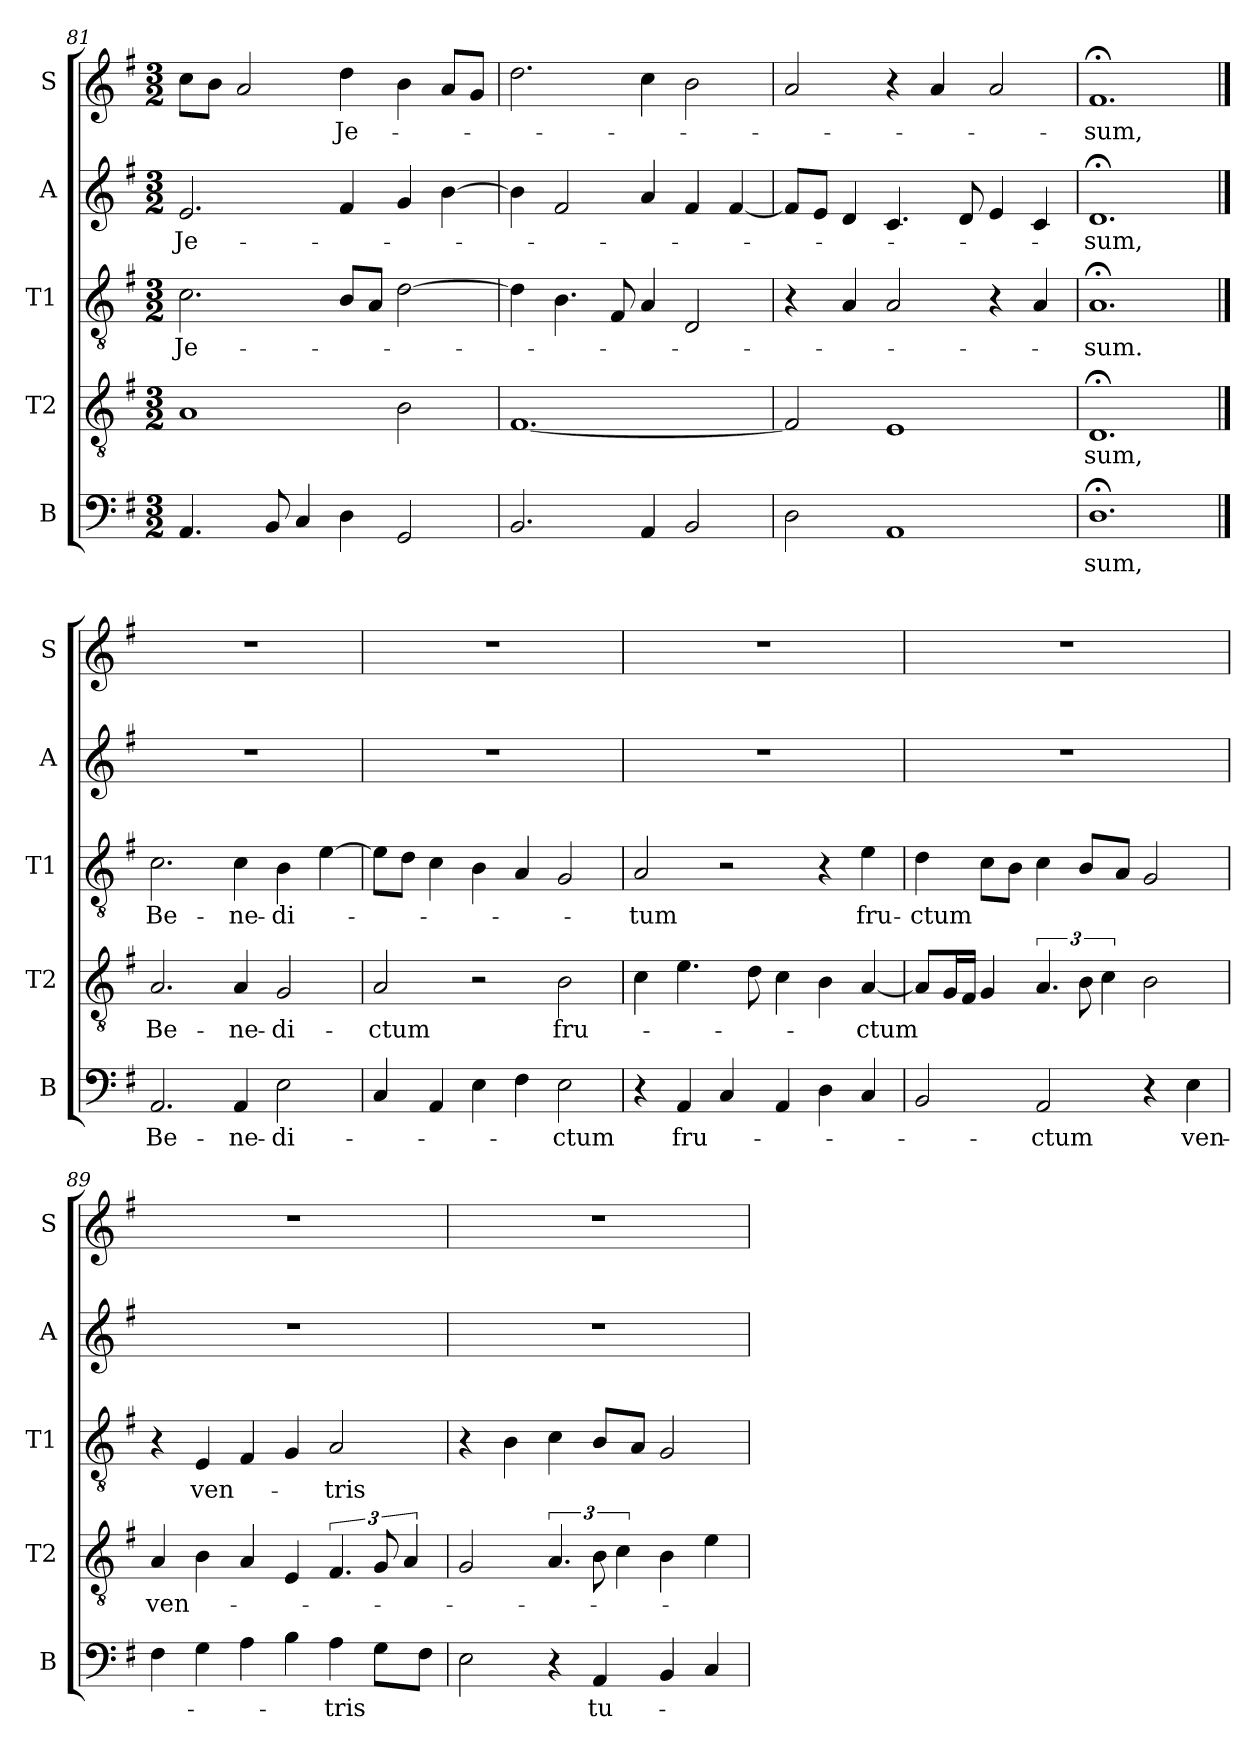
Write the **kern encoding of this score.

**kern	**text	**kern	**text	**kern	**text	**kern	**text	**kern	**text
*part5	*part5	*part4	*part4	*part3	*part3	*part2	*part2	*part1	*part1
*staff5	*staff5	*staff4	*staff4	*staff3	*staff3	*staff2	*staff2	*staff1	*staff1
*I"B	*	*I"T2	*	*I"T1	*	*I"A	*	*I"S	*
*I'B	*	*I'T2	*	*I'T1	*	*I'A	*	*I'S	*
*clefF4	*	*clefGv2	*	*clefGv2	*	*clefG2	*	*clefG2	*
*k[f#]	*	*k[f#]	*	*k[f#]	*	*k[f#]	*	*k[f#]	*
*M3/2	*	*M3/2	*	*M3/2	*	*M3/2	*	*M3/2	*
=81	=81	=81	=81	=81	=81	=81	=81	=81	=81
!	!	!	!	!	!LO:LY:b	!	!LO:LY:b	!	!
4.AA/	.	1A	.	2.c\	Je-	2.e/	Je-	8cc\L	.
.	.	.	.	.	.	.	.	8b\J	.
.	.	.	.	.	.	.	.	2a/	.
8BB/	.	.	.	.	.	.	.	.	.
4C/	.	.	.	.	.	.	.	.	.
!	!	!	!	!	!	!	!	!	!LO:LY:b
4D\	.	.	.	8B/L	.	4f#/	.	4dd\	Je-
.	.	.	.	8A/J	.	.	.	.	.
2GG/	.	2B\	.	[2d\	.	4g/	.	4b\	.
.	.	.	.	.	.	[4b\	.	8a/L	.
.	.	.	.	.	.	.	.	8g/J	.
=82	=82	=82	=82	=82	=82	=82	=82	=82	=82
2.BB/	.	[1.F#	.	4d\]	.	4b\]	.	2.dd\	.
.	.	.	.	4.B\	.	2f#/	.	.	.
.	.	.	.	8F#/	.	.	.	.	.
4AA/	.	.	.	4A/	.	4a/	.	4cc\	.
2BB/	.	.	.	2D/	.	4f#/	.	2b\	.
.	.	.	.	.	.	[4f#/	.	.	.
!!LO:PB:g=z
=83	=83	=83	=83	=83	=83	=83	=83	=83	=83
2D\	.	2F#/]	.	4r	.	8f#/L]	.	2a/	.
.	.	.	.	.	.	8e/J	.	.	.
.	.	.	.	4A/	.	4d/	.	.	.
1AA	.	1E	.	2A/	.	4.c/	.	4r	.
.	.	.	.	.	.	.	.	4a/	.
.	.	.	.	.	.	8d/	.	.	.
.	.	.	.	4r	.	4e/	.	2a/	.
.	.	.	.	4A/	.	4c/	.	.	.
=84	=84	=84	=84	=84	=84	=84	=84	=84	=84
!	!LO:LY:b	!	!LO:LY:b	!	!LO:LY:b	!	!LO:LY:b	!	!LO:LY:b
1.D;<	-sum,	1.D;<	-sum,	1.A;<	-sum.	1.d;<	-sum,	1.f#;<	-sum,
==85	==85	==85	==85	==85	==85	==85	==85	==85	==85
!	!LO:LY:b	!	!LO:LY:b	!	!LO:LY:b	!	!	!	!
2.AA/	Be-	2.A/	Be-	2.c\	Be-	1.r	.	1.r	.
!	!LO:LY:b	!	!LO:LY:b	!	!LO:LY:b	!	!	!	!
4AA/	-ne-	4A/	-ne-	4c\	-ne-	.	.	.	.
!	!LO:LY:b	!	!LO:LY:b	!	!LO:LY:b	!	!	!	!
2E\	-di-	2G/	-di-	4B\	-di-	.	.	.	.
.	.	.	.	[4e\	.	.	.	.	.
=86	=86	=86	=86	=86	=86	=86	=86	=86	=86
!	!	!	!LO:LY:b	!	!	!	!	!	!
4C/	.	2A/	-ctum	8e\L]	.	1.r	.	1.r	.
.	.	.	.	8d\J	.	.	.	.	.
4AA/	.	.	.	4c\	.	.	.	.	.
4E\	.	2r	.	4B\	.	.	.	.	.
4F#\	.	.	.	4A/	.	.	.	.	.
!	!LO:LY:b	!	!LO:LY:b	!	!	!	!	!	!
2E\	-ctum	2B\	fru-	2G/	.	.	.	.	.
=87	=87	=87	=87	=87	=87	=87	=87	=87	=87
!	!	!	!	!	!LO:LY:b	!	!	!	!
4r	.	4c\	.	2A/	-tum	1.r	.	1.r	.
!	!LO:LY:b	!	!	!	!	!	!	!	!
4AA/	fru-	4.e\	.	.	.	.	.	.	.
4C/	.	.	.	2r	.	.	.	.	.
.	.	8d\	.	.	.	.	.	.	.
4AA/	.	4c\	.	.	.	.	.	.	.
4D\	.	4B\	.	4r	.	.	.	.	.
!	!	!	!LO:LY:b	!	!LO:LY:b	!	!	!	!
4C/	.	[4A/	-ctum	4e\	fru-	.	.	.	.
!!LO:LB:g=z
=88	=88	=88	=88	=88	=88	=88	=88	=88	=88
!	!	!	!	!	!LO:LY:b	!	!	!	!
2BB/	.	8A/L]	.	4d\	-ctum	1.r	.	1.r	.
.	.	16G/L	.	.	.	.	.	.	.
.	.	16F#/JJ	.	.	.	.	.	.	.
.	.	4G/	.	8c\L	.	.	.	.	.
.	.	.	.	8B\J	.	.	.	.	.
!	!LO:LY:b	!	!	!	!	!	!	!	!
2AA/	-ctum	6.A/	.	4c\	.	.	.	.	.
.	.	12B\	.	8B/L	.	.	.	.	.
.	.	6c\	.	.	.	.	.	.	.
.	.	.	.	8A/J	.	.	.	.	.
4r	.	2B\	.	2G/	.	.	.	.	.
!	!LO:LY:b	!	!	!	!	!	!	!	!
4E\	ven-	.	.	.	.	.	.	.	.
=89	=89	=89	=89	=89	=89	=89	=89	=89	=89
!	!	!	!LO:LY:b	!	!	!	!	!	!
4F#\	.	4A/	ven-	4r	.	1.r	.	1.r	.
!	!	!	!	!	!LO:LY:b	!	!	!	!
4G\	.	4B\	.	4E/	ven-	.	.	.	.
4A\	.	4A/	.	4F#/	.	.	.	.	.
4B\	.	4E/	.	4G/	.	.	.	.	.
!	!LO:LY:b	!	!	!	!LO:LY:b	!	!	!	!
4A\	-tris	6.F#/	.	2A/	-tris	.	.	.	.
8G\L	.	12G/	.	.	.	.	.	.	.
.	.	6A/	.	.	.	.	.	.	.
8F#\J	.	.	.	.	.	.	.	.	.
=90	=90	=90	=90	=90	=90	=90	=90	=90	=90
2E\	.	2G/	.	4r	.	1.r	.	1.r	.
.	.	.	.	4B\	.	.	.	.	.
4r	.	6.A/	.	4c\	.	.	.	.	.
!	!LO:LY:b	!	!	!	!	!	!	!	!
4AA/	tu-	12B\	.	8B/L	.	.	.	.	.
.	.	6c\	.	.	.	.	.	.	.
.	.	.	.	8A/J	.	.	.	.	.
4BB/	.	4B\	.	2G/	.	.	.	.	.
4C/	.	4e\	.	.	.	.	.	.	.
=	=	=	=	=	=	=	=	=	=
*-	*-	*-	*-	*-	*-	*-	*-	*-	*-
